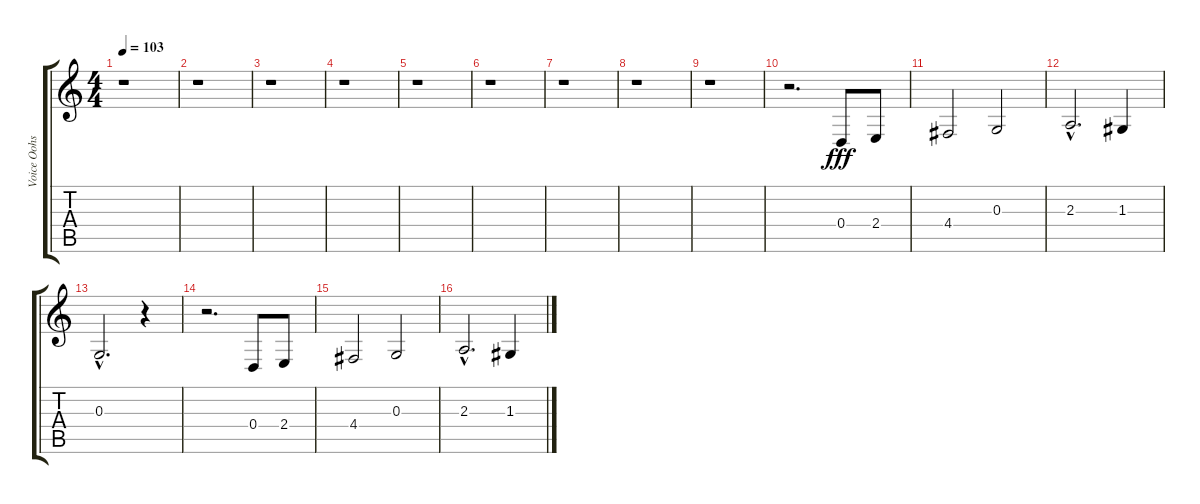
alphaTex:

\track ("Voice Oohs 2" "Voice Oohs") {instrument voiceoohs}
\staff {score tabs}
\tuning (E4 B3 G3 D3 A2 E2) {hide}
\ts (4 4)
\tempo 103
\clef g2
\ks c
r.1{dy fff instrument voiceoohs} |
r.1 |
r.1 |
r.1 |
r.1 |
r.1 |
r.1 |
r.1 |
r.1 |
r.2{d} 0.4.8{volume 13} 2.4.8 |
4.4.2 0.3.2 |
2.3{hac}.2{d} 1.3.4 |
0.3{hac}.2{d} r.4 |
r.2{d} 0.4.8 2.4.8 |
4.4.2 0.3.2 |
2.3{hac}.2{d} 1.3.4
